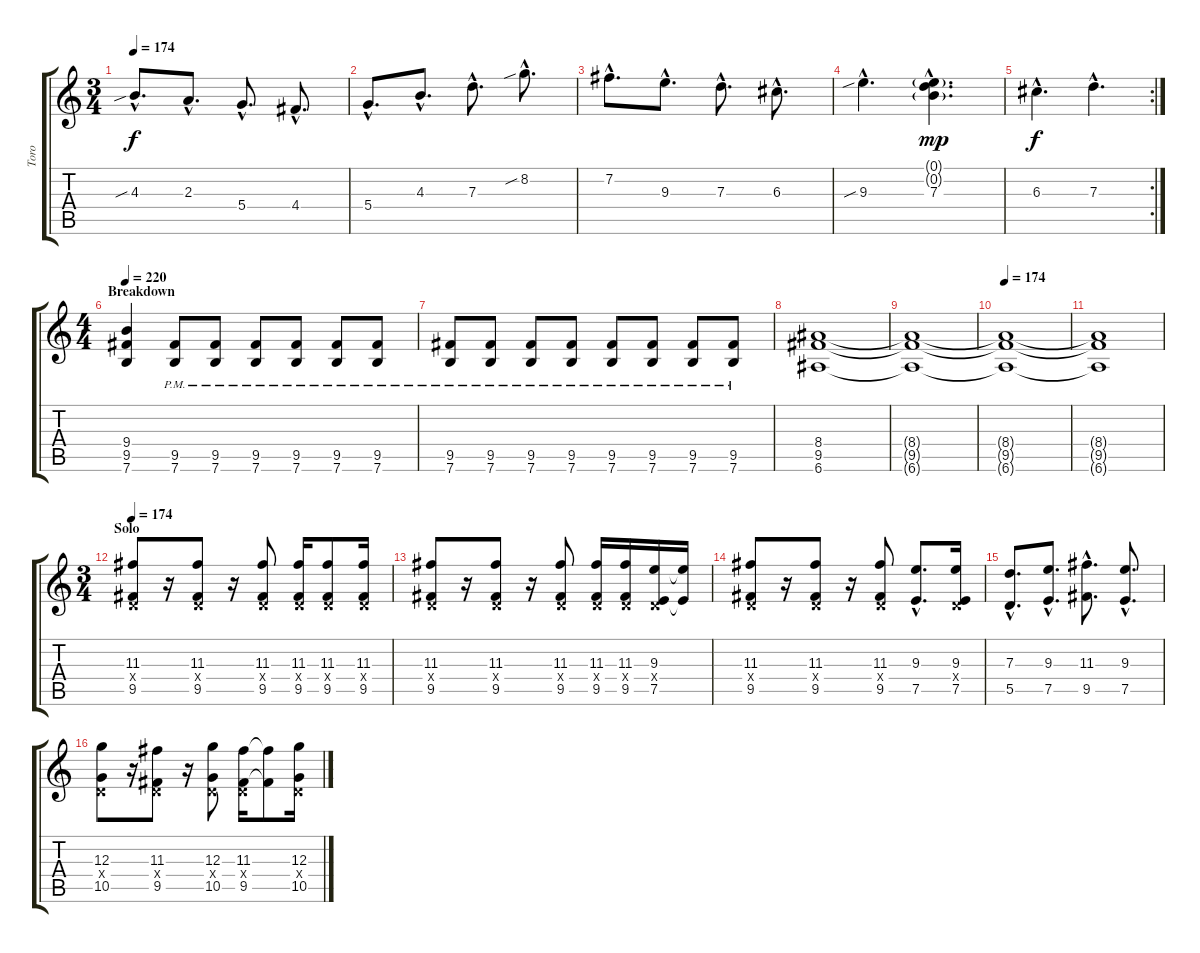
\track ("Toro" "Toro") {instrument distortionguitar}
\staff {score tabs}
\tuning (E4 B3 G3 D3 A2 E2) {hide}
\ts (3 4)
\tempo 174
\clef g2
\ks c
4.3{sib hac}.8{d dy f} 2.3{hac}.8{d} 5.4{hac}.8{d} 4.4{hac}.8{d} |
5.4{hac}.8{d} 4.3{hac}.8{d} 7.3{hac}.8{d} 8.2{sib hac}.8{d} |
7.2{hac}.8{d} 9.3{hac}.8{d} 7.3{hac}.8{d} 6.3{hac}.8{d} |
9.3{sib hac}.4{d} (0.1{g hac} 0.2{g hac} 7.3{hac}).4{d dy mp} |
\rc 2
6.3{hac}.4{d dy f} 7.3{hac}.4{d} |
\ts (4 4)
\section ("" "Breakdown")
\tempo 220
(9.4 9.5 7.6).4 (9.5{pm} 7.6{pm}).8 (9.5{pm} 7.6{pm}).8 (9.5{pm} 7.6{pm}).8 (9.5{pm} 7.6{pm}).8 (9.5{pm} 7.6{pm}).8 (9.5{pm} 7.6{pm}).8 |
(9.5{pm} 7.6{pm}).8 (9.5{pm} 7.6{pm}).8 (9.5{pm} 7.6{pm}).8 (9.5{pm} 7.6{pm}).8 (9.5{pm} 7.6{pm}).8 (9.5{pm} 7.6{pm}).8 (9.5{pm} 7.6{pm}).8 (9.5{pm} 7.6{pm}).8 |
(8.4 9.5 6.6).1 |
(8.4{t} 9.5{t} 6.6{t}).1 |
\tempo 174
(8.4{t} 9.5{t} 6.6{t}).1 |
(8.4{t} 9.5{t} 6.6{t}).1 |
\ts (3 4)
\section ("" "Solo")
\tempo 174
(11.3 0.4{x} 9.5).8 r.16 (11.3 0.4{x} 9.5).8 r.16 (11.3 0.4{x} 9.5).8 (11.3 0.4{x} 9.5).16 (11.3 0.4{x} 9.5).8 (11.3 0.4{x} 9.5).16 |
(11.3 0.4{x} 9.5).8 r.16 (11.3 0.4{x} 9.5).8 r.16 (11.3 0.4{x} 9.5).8 (11.3 0.4{x} 9.5).16 (11.3 0.4{x} 9.5).16 (9.3 0.4{x} 7.5).16 (9.3{t} 7.5{t}).16 |
(11.3 0.4{x} 9.5).8 r.16 (11.3 0.4{x} 9.5).8 r.16 (11.3 0.4{x} 9.5).8 (9.3{hac} 7.5{hac}).8{d} (9.3 0.4{x} 7.5).16 |
(7.3{hac} 5.5{hac}).8{d} (9.3{hac} 7.5{hac}).8{d} (11.3{hac} 9.5{hac}).8{d} (9.3{hac} 7.5{hac}).8{d} |
(12.3 0.4{x} 10.5).8 r.16 (11.3 0.4{x} 9.5).8 r.16 (12.3 0.4{x} 10.5).8 (11.3 0.4{x} 9.5).16 (11.3{t} 9.5{t}).8 (12.3 0.4{x} 10.5).16
